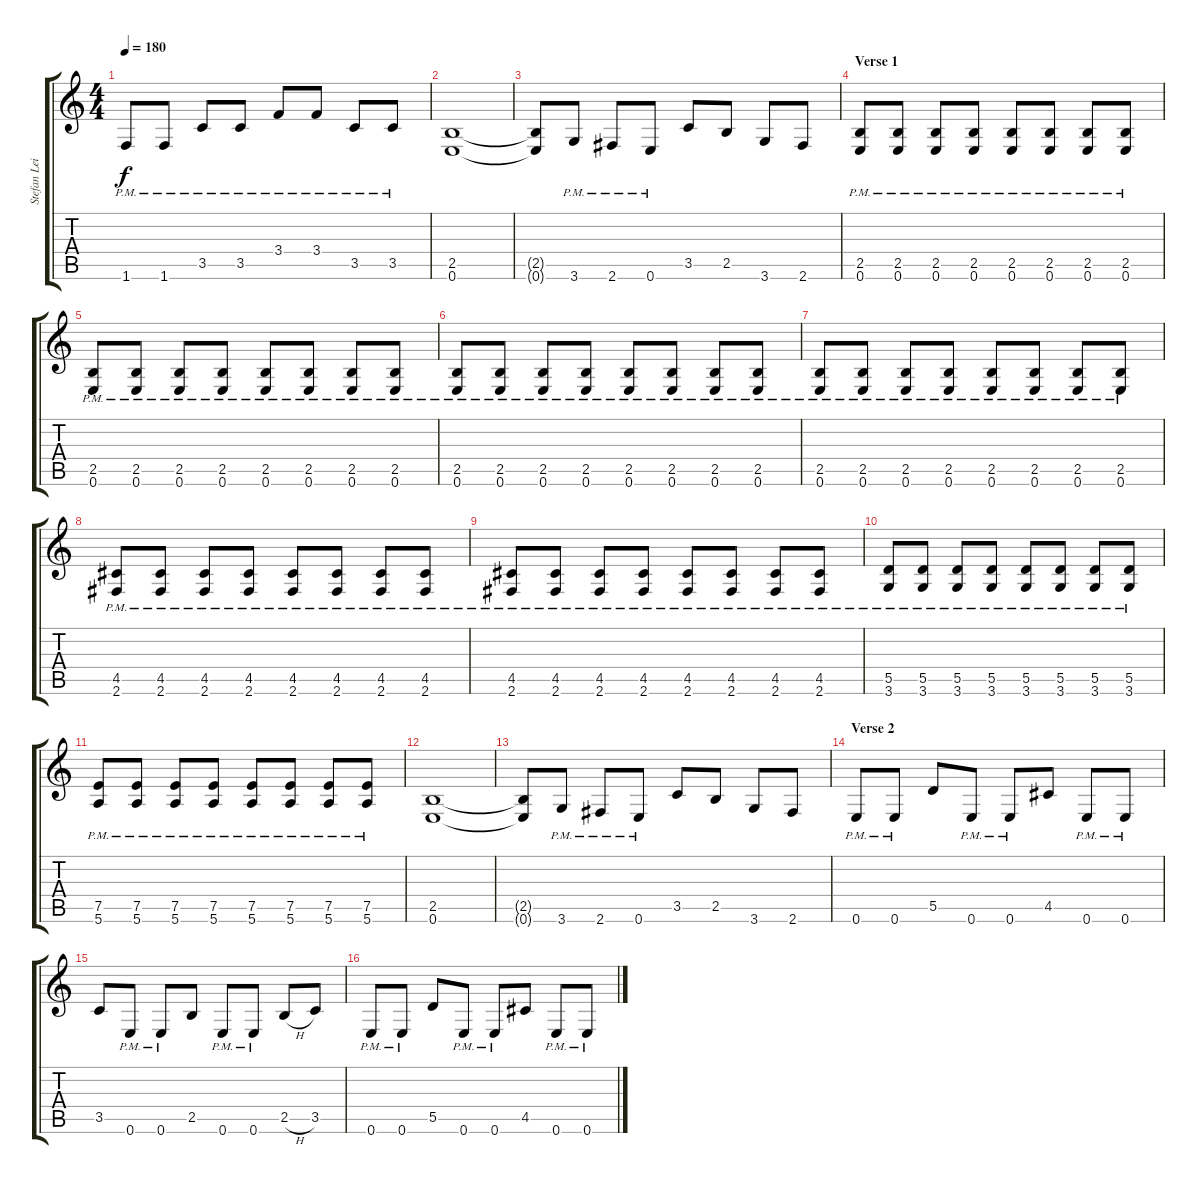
\track ("Stefan Leibing Guitar" "Stefan Lei") {instrument distortionguitar}
\staff {score tabs}
\tuning (E4 B3 G3 D3 A2 E2) {hide}
\ts (4 4)
\tempo 180
\clef g2
\ks c
1.6{pm}.8{dy f} 1.6{pm}.8 3.5{pm}.8 3.5{pm}.8 3.4{pm}.8 3.4{pm}.8 3.5{pm}.8 3.5{pm}.8 |
(2.5 0.6).1 |
(2.5{t} 0.6{t}).8 3.6{pm}.8 2.6{pm}.8 0.6{pm}.8 3.5.8 2.5.8 3.6.8 2.6.8 |
\section ("" "Verse 1")
(2.5{pm} 0.6{pm}).8 (2.5{pm} 0.6{pm}).8 (2.5{pm} 0.6{pm}).8 (2.5{pm} 0.6{pm}).8 (2.5{pm} 0.6{pm}).8 (2.5{pm} 0.6{pm}).8 (2.5{pm} 0.6{pm}).8 (2.5{pm} 0.6{pm}).8 |
(2.5{pm} 0.6{pm}).8 (2.5{pm} 0.6{pm}).8 (2.5{pm} 0.6{pm}).8 (2.5{pm} 0.6{pm}).8 (2.5{pm} 0.6{pm}).8 (2.5{pm} 0.6{pm}).8 (2.5{pm} 0.6{pm}).8 (2.5{pm} 0.6{pm}).8 |
(2.5{pm} 0.6{pm}).8 (2.5{pm} 0.6{pm}).8 (2.5{pm} 0.6{pm}).8 (2.5{pm} 0.6{pm}).8 (2.5{pm} 0.6{pm}).8 (2.5{pm} 0.6{pm}).8 (2.5{pm} 0.6{pm}).8 (2.5{pm} 0.6{pm}).8 |
(2.5{pm} 0.6{pm}).8 (2.5{pm} 0.6{pm}).8 (2.5{pm} 0.6{pm}).8 (2.5{pm} 0.6{pm}).8 (2.5{pm} 0.6{pm}).8 (2.5{pm} 0.6{pm}).8 (2.5{pm} 0.6{pm}).8 (2.5{pm} 0.6{pm}).8 |
(4.5{pm} 2.6{pm}).8 (4.5{pm} 2.6{pm}).8 (4.5{pm} 2.6{pm}).8 (4.5{pm} 2.6{pm}).8 (4.5{pm} 2.6{pm}).8 (4.5{pm} 2.6{pm}).8 (4.5{pm} 2.6{pm}).8 (4.5{pm} 2.6{pm}).8 |
(4.5{pm} 2.6{pm}).8 (4.5{pm} 2.6{pm}).8 (4.5{pm} 2.6{pm}).8 (4.5{pm} 2.6{pm}).8 (4.5{pm} 2.6{pm}).8 (4.5{pm} 2.6{pm}).8 (4.5{pm} 2.6{pm}).8 (4.5{pm} 2.6{pm}).8 |
(5.5{pm} 3.6{pm}).8 (5.5{pm} 3.6{pm}).8 (5.5{pm} 3.6{pm}).8 (5.5{pm} 3.6{pm}).8 (5.5{pm} 3.6{pm}).8 (5.5{pm} 3.6{pm}).8 (5.5{pm} 3.6{pm}).8 (5.5{pm} 3.6{pm}).8 |
(7.5{pm} 5.6{pm}).8 (7.5{pm} 5.6{pm}).8 (7.5{pm} 5.6{pm}).8 (7.5{pm} 5.6{pm}).8 (7.5{pm} 5.6{pm}).8 (7.5{pm} 5.6{pm}).8 (7.5{pm} 5.6{pm}).8 (7.5{pm} 5.6{pm}).8 |
(2.5 0.6).1 |
(2.5{t} 0.6{t}).8 3.6{pm}.8 2.6{pm}.8 0.6{pm}.8 3.5.8 2.5.8 3.6.8 2.6.8 |
\section ("" "Verse 2")
0.6{pm}.8 0.6{pm}.8 5.5.8 0.6{pm}.8 0.6{pm}.8 4.5.8 0.6{pm}.8 0.6{pm}.8 |
3.5.8 0.6{pm}.8 0.6{pm}.8 2.5.8 0.6{pm}.8 0.6{pm}.8 2.5{h}.8 3.5.8 |
0.6{pm}.8 0.6{pm}.8 5.5.8 0.6{pm}.8 0.6{pm}.8 4.5.8 0.6{pm}.8 0.6{pm}.8
